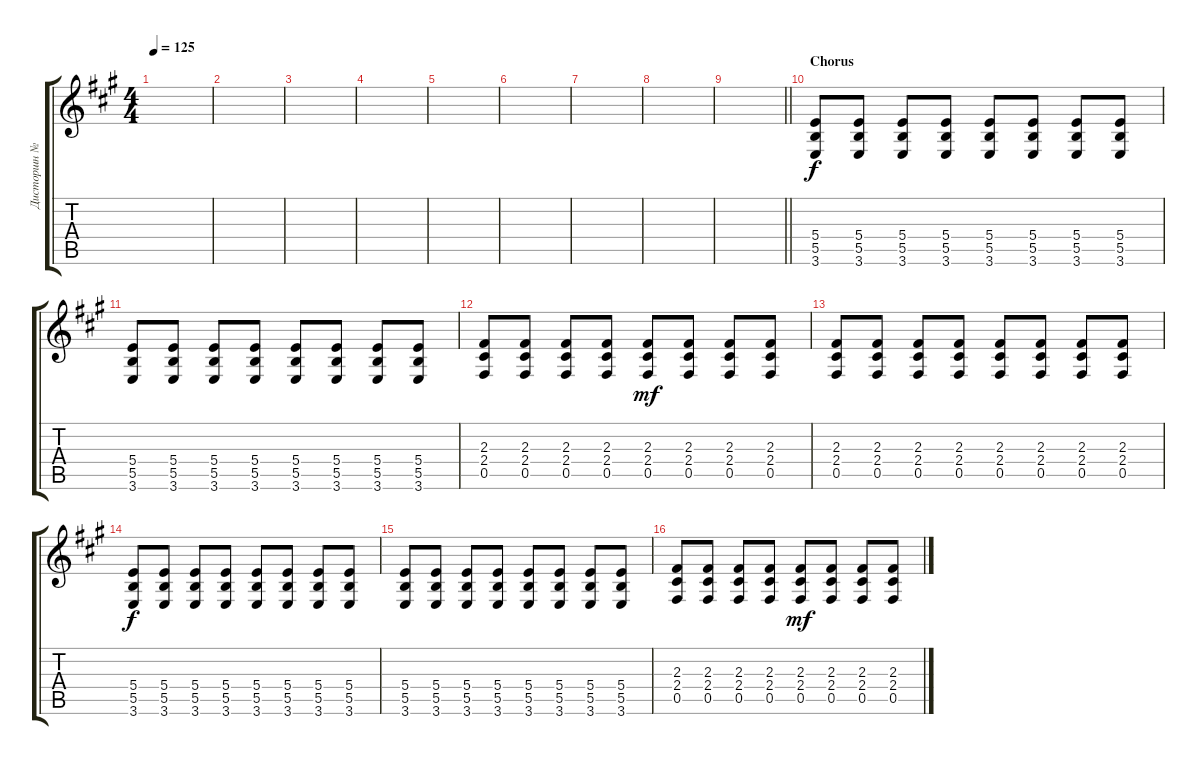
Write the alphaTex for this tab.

\track ("Дисторшн №1" "Дисторшн №") {instrument overdrivenguitar}
\staff {score tabs}
\tuning (Db4 Ab3 E3 B2 Gb2 Db2) {hide}
\ts (4 4)
\tempo 125
\clef g2
\ks f#minor
|
|
|
|
|
|
|
|
\barLineRight lightlight
|
\section ("" "Chorus")
(5.4 5.5 3.6).8 (5.4 5.5 3.6).8 (5.4 5.5 3.6).8 (5.4 5.5 3.6).8 (5.4 5.5 3.6).8 (5.4 5.5 3.6).8 (5.4 5.5 3.6).8 (5.4 5.5 3.6).8 |
(5.4 5.5 3.6).8 (5.4 5.5 3.6).8 (5.4 5.5 3.6).8 (5.4 5.5 3.6).8 (5.4 5.5 3.6).8 (5.4 5.5 3.6).8 (5.4 5.5 3.6).8 (5.4 5.5 3.6).8 |
(2.3 2.4 0.5).8 (2.3 2.4 0.5).8 (2.3 2.4 0.5).8 (2.3 2.4 0.5).8 (2.3 2.4 0.5).8{dy mf} (2.3 2.4 0.5).8 (2.3 2.4 0.5).8 (2.3 2.4 0.5).8 |
(2.3 2.4 0.5).8 (2.3 2.4 0.5).8 (2.3 2.4 0.5).8 (2.3 2.4 0.5).8 (2.3 2.4 0.5).8 (2.3 2.4 0.5).8 (2.3 2.4 0.5).8 (2.3 2.4 0.5).8 |
(5.4 5.5 3.6).8{dy f} (5.4 5.5 3.6).8 (5.4 5.5 3.6).8 (5.4 5.5 3.6).8 (5.4 5.5 3.6).8 (5.4 5.5 3.6).8 (5.4 5.5 3.6).8 (5.4 5.5 3.6).8 |
(5.4 5.5 3.6).8 (5.4 5.5 3.6).8 (5.4 5.5 3.6).8 (5.4 5.5 3.6).8 (5.4 5.5 3.6).8 (5.4 5.5 3.6).8 (5.4 5.5 3.6).8 (5.4 5.5 3.6).8 |
(2.3 2.4 0.5).8 (2.3 2.4 0.5).8 (2.3 2.4 0.5).8 (2.3 2.4 0.5).8 (2.3 2.4 0.5).8{dy mf} (2.3 2.4 0.5).8 (2.3 2.4 0.5).8 (2.3 2.4 0.5).8
